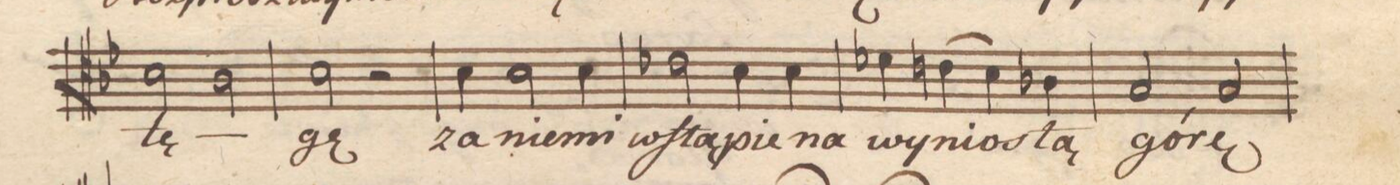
**kern	**text	**dynam
*I"Tenore.	*	*
*clefC4	*	*
*k[b-e-]	*	*
*met(C.|)	*	*
*M2/2	*	*
2B-\	-tę-	.
2A\	.	.
=47	=47	=47
2B-\	-gę	.
2r	.	.
=48	=48	=48
4B-\	za	.
2B-\	nie-	.
4B-\	-mi	.
=49	=49	=49
2c-X\	wſtą-	.
4B-\	-pie	.
4B-\	na	.
=50	=50	=50
4d-X\	wy-	.
(4cn\	-nio-	.
4B-\)	.	.
4A-X\	-słą	.
=51	=51	=51
2G/	gó-	.
2G/	-rę	.
=52	=52	=52
*-	*-	*-
